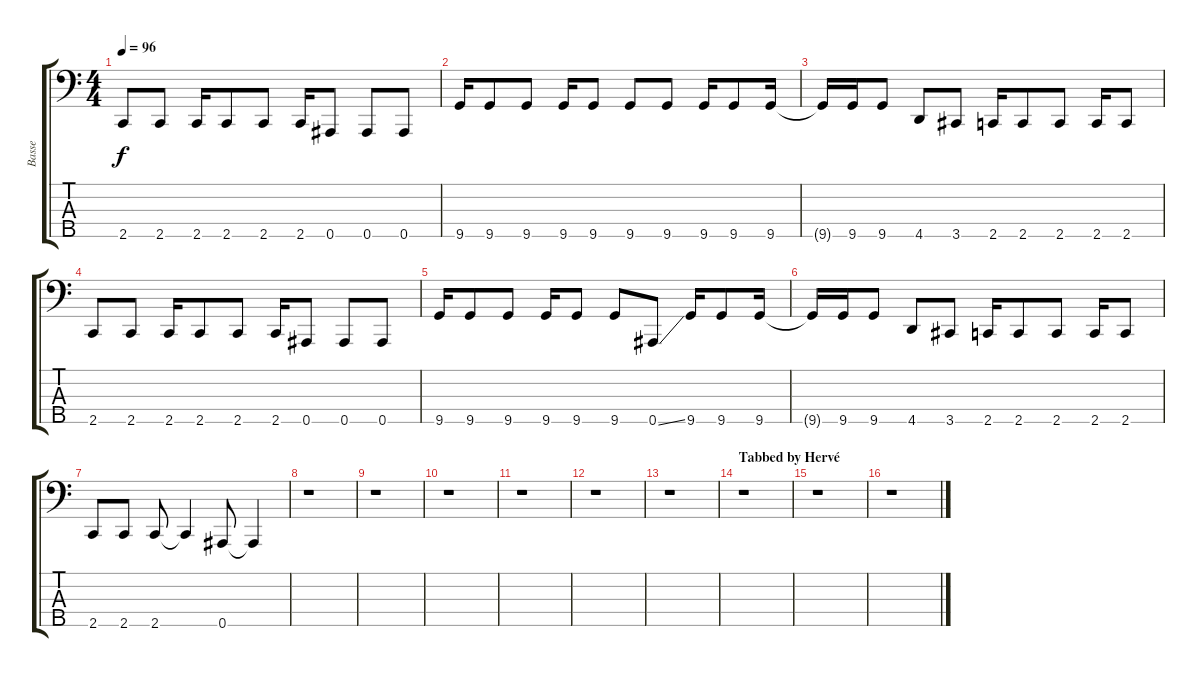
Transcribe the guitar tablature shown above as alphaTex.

\track ("Basse" "Basse") {instrument electricbassfinger}
\staff {score tabs}
\tuning (G2 D2 A1 E1 Bb0) {hide}
\ts (4 4)
\tempo 96
\clef f4
\ks c
2.5.8{dy f} 2.5.8 2.5.16 2.5.8 2.5.8 2.5.16 0.5.8 0.5.8 0.5.8 |
9.5.16 9.5.8 9.5.8 9.5.16 9.5.8 9.5.8 9.5.8 9.5.16 9.5.8 9.5.16 |
9.5{t}.16 9.5.16 9.5.8 4.5.8 3.5.8 2.5.16 2.5.8 2.5.8 2.5.16 2.5.8 |
2.5.8 2.5.8 2.5.16 2.5.8 2.5.8 2.5.16 0.5.8 0.5.8 0.5.8 |
9.5.16 9.5.8 9.5.8 9.5.16 9.5.8 9.5.8 0.5{ss}.8 9.5.16 9.5.8 9.5.16 |
9.5{t}.16 9.5.16 9.5.8 4.5.8 3.5.8 2.5.16 2.5.8 2.5.8 2.5.16 2.5.8 |
2.5.8 2.5.8 2.5.8 2.5{t}.4 0.5.8 0.5{t}.4 |
r.1 |
r.1 |
r.1 |
r.1 |
r.1 |
r.1 |
\section ("" "Tabbed by Hervé")
r.1 |
r.1 |
r.1
